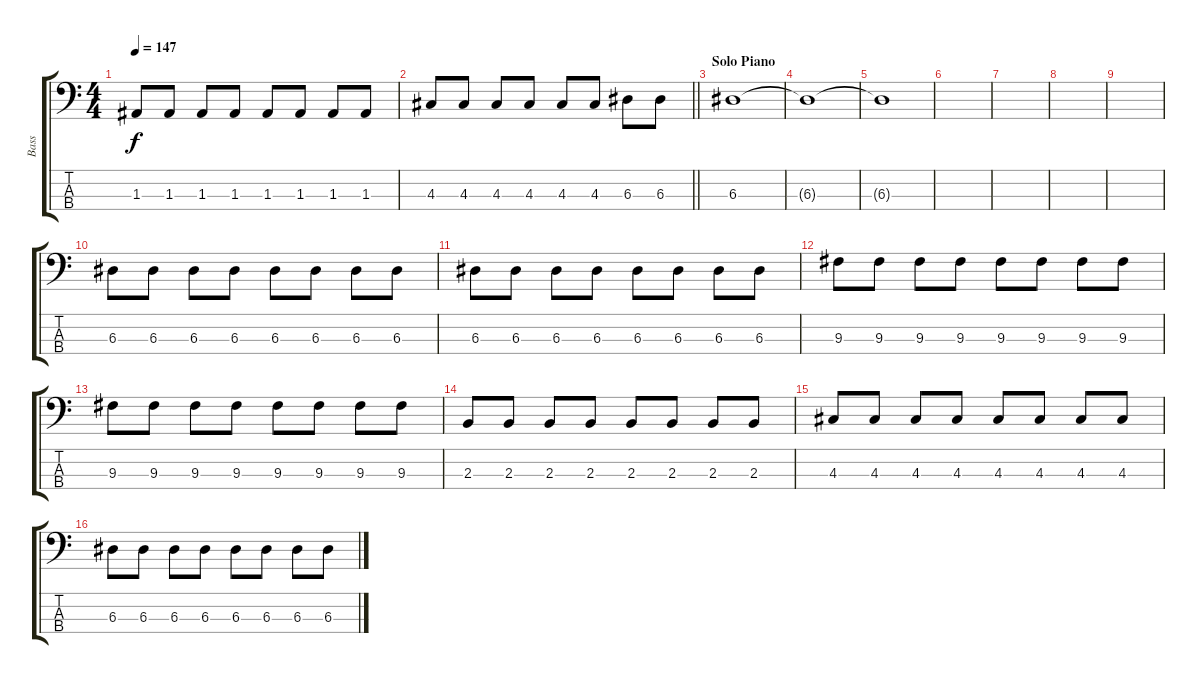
\track ("Bass" "Bass") {instrument electricbasspick}
\staff {score tabs}
\tuning (G2 D2 A1 E1) {hide}
\ts (4 4)
\tempo 147
\clef f4
\ks c
1.3.8{dy f} 1.3.8 1.3.8 1.3.8 1.3.8 1.3.8 1.3.8 1.3.8 |
\barLineRight lightlight
4.3.8 4.3.8 4.3.8 4.3.8 4.3.8 4.3.8 6.3.8 6.3.8 |
\section ("" "Solo Piano")
6.3.1 |
6.3{t}.1 |
6.3{t}.1 |
|
|
|
|
6.3.8 6.3.8 6.3.8 6.3.8 6.3.8 6.3.8 6.3.8 6.3.8 |
6.3.8 6.3.8 6.3.8 6.3.8 6.3.8 6.3.8 6.3.8 6.3.8 |
9.3.8 9.3.8 9.3.8 9.3.8 9.3.8 9.3.8 9.3.8 9.3.8 |
9.3.8 9.3.8 9.3.8 9.3.8 9.3.8 9.3.8 9.3.8 9.3.8 |
2.3.8 2.3.8 2.3.8 2.3.8 2.3.8 2.3.8 2.3.8 2.3.8 |
4.3.8 4.3.8 4.3.8 4.3.8 4.3.8 4.3.8 4.3.8 4.3.8 |
6.3.8 6.3.8 6.3.8 6.3.8 6.3.8 6.3.8 6.3.8 6.3.8
